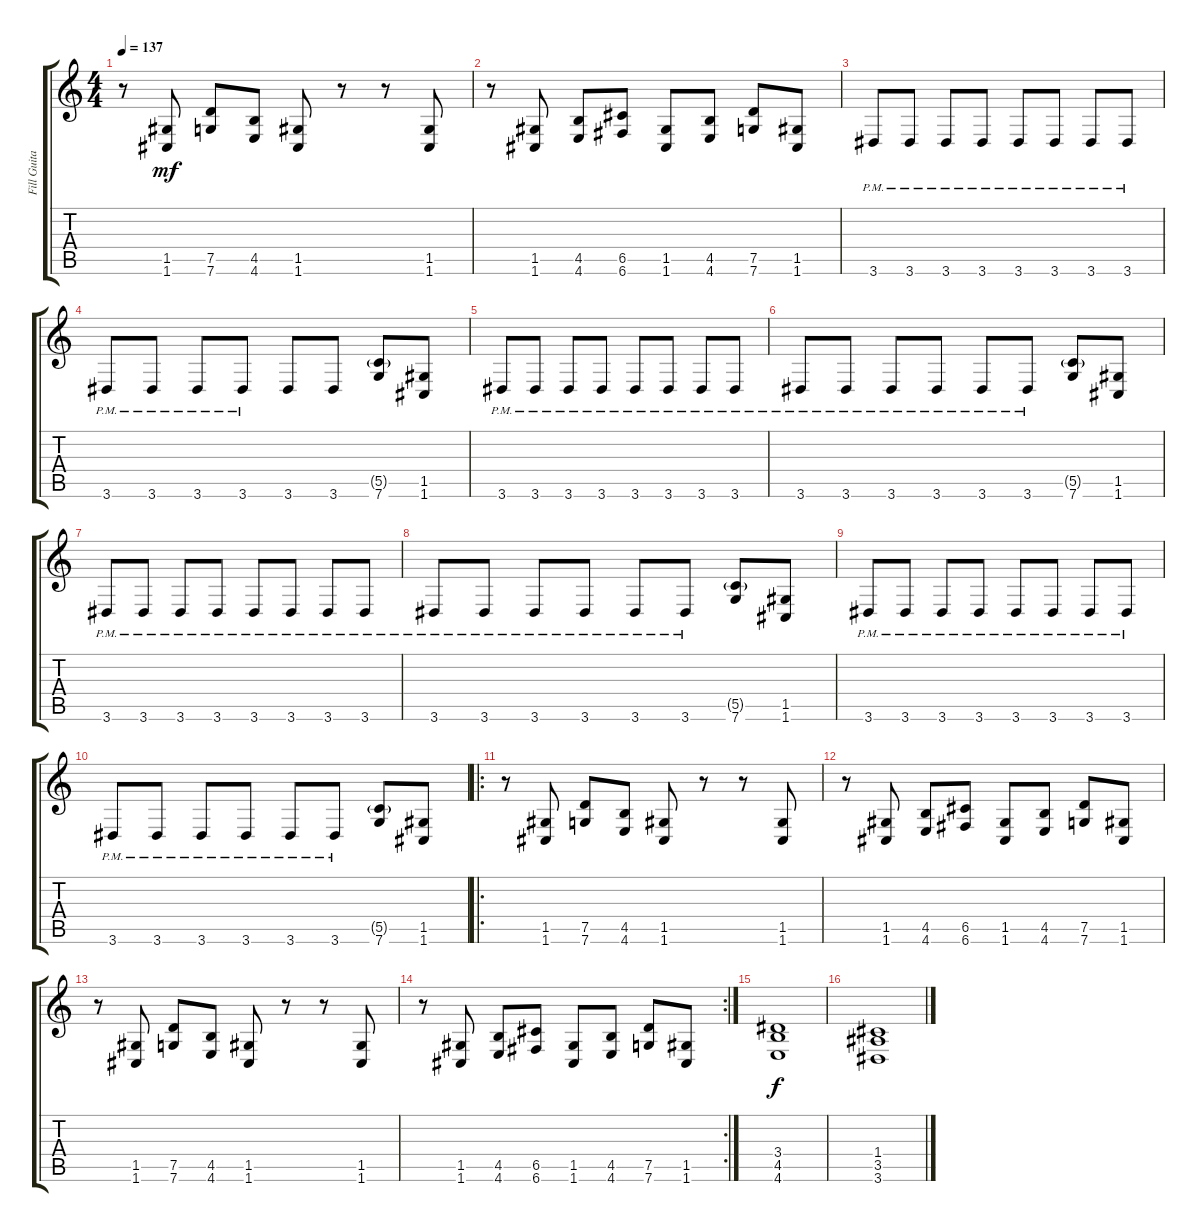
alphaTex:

\track ("Fill Guitar" "Fill Guita") {instrument overdrivenguitar}
\staff {score tabs}
\tuning (D4 A3 F3 C3 G2 C2) {hide}
\ts (4 4)
\tempo 137
\clef g2
\ks c
r.8{dy mf} (1.5 1.6).8 (7.5 7.6).8 (4.5 4.6).8 (1.5 1.6).8 r.8 r.8 (1.5 1.6).8 |
r.8 (1.5 1.6).8 (4.5 4.6).8 (6.5 6.6).8 (1.5 1.6).8 (4.5 4.6).8 (7.5 7.6).8 (1.5 1.6).8 |
3.6{pm}.8 3.6{pm}.8 3.6{pm}.8 3.6{pm}.8 3.6{pm}.8 3.6{pm}.8 3.6{pm}.8 3.6{pm}.8 |
3.6{pm}.8 3.6{pm}.8 3.6{pm}.8 3.6{pm}.8 3.6.8 3.6.8 (5.5{g} 7.6).8 (1.5 1.6).8 |
3.6{pm}.8 3.6{pm}.8 3.6{pm}.8 3.6{pm}.8 3.6{pm}.8 3.6{pm}.8 3.6{pm}.8 3.6{pm}.8 |
3.6{pm}.8 3.6{pm}.8 3.6{pm}.8 3.6{pm}.8 3.6{pm}.8 3.6{pm}.8 (5.5{g} 7.6).8 (1.5 1.6).8 |
3.6{pm}.8 3.6{pm}.8 3.6{pm}.8 3.6{pm}.8 3.6{pm}.8 3.6{pm}.8 3.6{pm}.8 3.6{pm}.8 |
3.6{pm}.8 3.6{pm}.8 3.6{pm}.8 3.6{pm}.8 3.6{pm}.8 3.6{pm}.8 (5.5{g} 7.6).8 (1.5 1.6).8 |
3.6{pm}.8 3.6{pm}.8 3.6{pm}.8 3.6{pm}.8 3.6{pm}.8 3.6{pm}.8 3.6{pm}.8 3.6{pm}.8 |
3.6{pm}.8 3.6{pm}.8 3.6{pm}.8 3.6{pm}.8 3.6{pm}.8 3.6{pm}.8 (5.5{g} 7.6).8 (1.5 1.6).8 |
\ro
r.8 (1.5 1.6).8 (7.5 7.6).8 (4.5 4.6).8 (1.5 1.6).8 r.8 r.8 (1.5 1.6).8 |
r.8 (1.5 1.6).8 (4.5 4.6).8 (6.5 6.6).8 (1.5 1.6).8 (4.5 4.6).8 (7.5 7.6).8 (1.5 1.6).8 |
r.8 (1.5 1.6).8 (7.5 7.6).8 (4.5 4.6).8 (1.5 1.6).8 r.8 r.8 (1.5 1.6).8 |
\rc 2
r.8 (1.5 1.6).8 (4.5 4.6).8 (6.5 6.6).8 (1.5 1.6).8 (4.5 4.6).8 (7.5 7.6).8 (1.5 1.6).8 |
(3.4 4.5 4.6).1{dy f} |
(1.4 3.5 3.6).1
